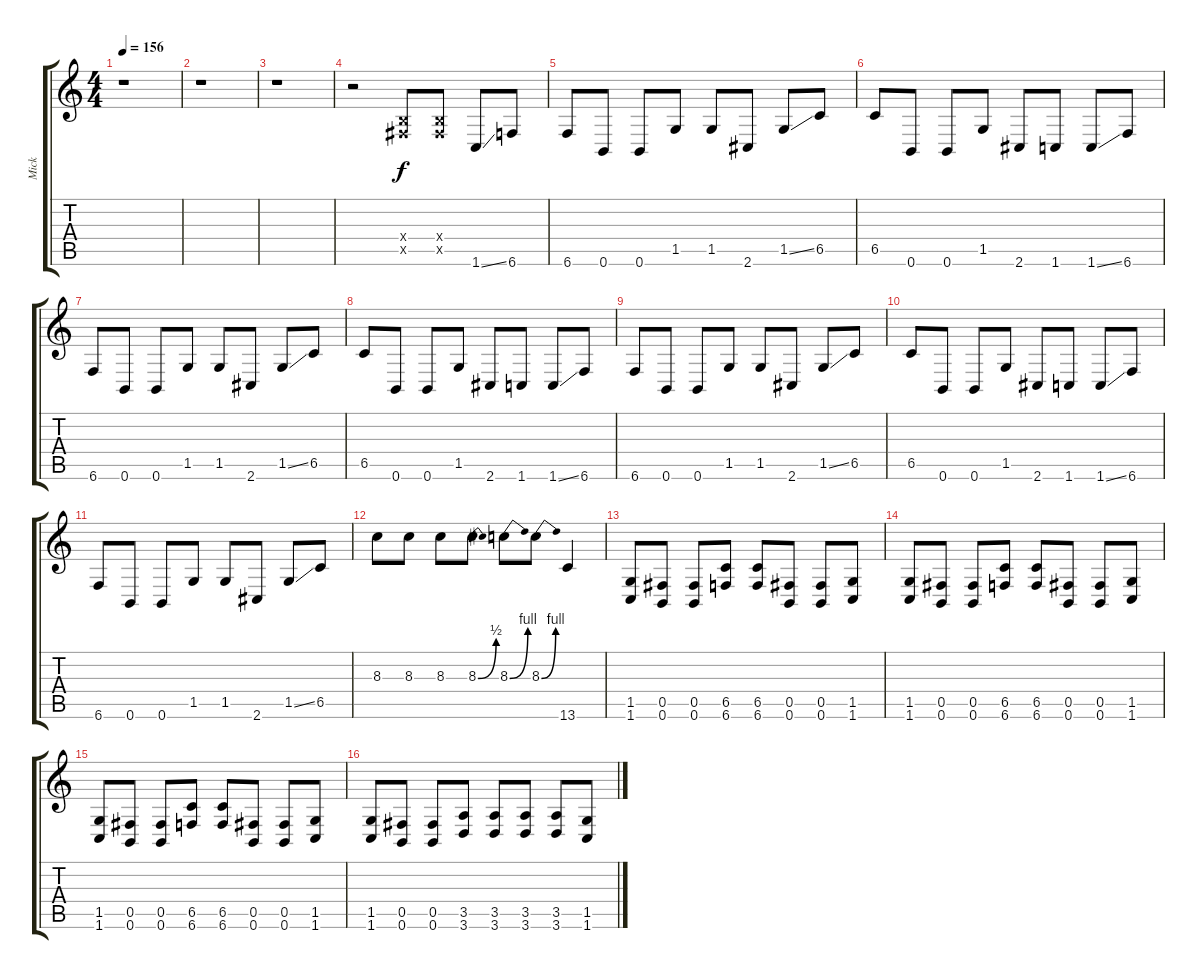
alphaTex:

\track ("Mick" "Mick") {instrument distortionguitar}
\staff {score tabs}
\tuning (Db4 Ab3 E3 B2 Gb2 B1) {hide}
\ts (4 4)
\tempo 156
\clef g2
\ks c
r.1{dy f instrument distortionguitar} |
r.1 |
r.1 |
r.2 (0.4{x} 0.5{x}).8 (0.4{x} 0.5{x}).8 1.6{ss}.8 6.6.8 |
6.6.8 0.6.8 0.6.8 1.5.8 1.5.8 2.6.8 1.5{ss}.8 6.5.8 |
6.5.8 0.6.8 0.6.8 1.5.8 2.6.8 1.6.8 1.6{ss}.8 6.6.8 |
6.6.8 0.6.8 0.6.8 1.5.8 1.5.8 2.6.8 1.5{ss}.8 6.5.8 |
6.5.8 0.6.8 0.6.8 1.5.8 2.6.8 1.6.8 1.6{ss}.8 6.6.8 |
6.6.8 0.6.8 0.6.8 1.5.8 1.5.8 2.6.8 1.5{ss}.8 6.5.8 |
6.5.8 0.6.8 0.6.8 1.5.8 2.6.8 1.6.8 1.6{ss}.8 6.6.8 |
6.6.8 0.6.8 0.6.8 1.5.8 1.5.8 2.6.8 1.5{ss}.8 6.5.8 |
8.3.8 8.3.8 8.3.8 8.3{be (bend 0 0 60 2)}.8 8.3{be (bend 0 0 60 4)}.8 8.3{be (bend 0 0 60 4)}.8 13.6.4 |
(1.5 1.6).8 (0.5 0.6).8 (0.5 0.6).8 (6.5 6.6).8 (6.5 6.6).8 (0.5 0.6).8 (0.5 0.6).8 (1.5 1.6).8 |
(1.5 1.6).8 (0.5 0.6).8 (0.5 0.6).8 (6.5 6.6).8 (6.5 6.6).8 (0.5 0.6).8 (0.5 0.6).8 (1.5 1.6).8 |
(1.5 1.6).8 (0.5 0.6).8 (0.5 0.6).8 (6.5 6.6).8 (6.5 6.6).8 (0.5 0.6).8 (0.5 0.6).8 (1.5 1.6).8 |
(1.5 1.6).8 (0.5 0.6).8 (0.5 0.6).8 (3.5 3.6).8 (3.5 3.6).8 (3.5 3.6).8 (3.5 3.6).8 (1.5 1.6).8
